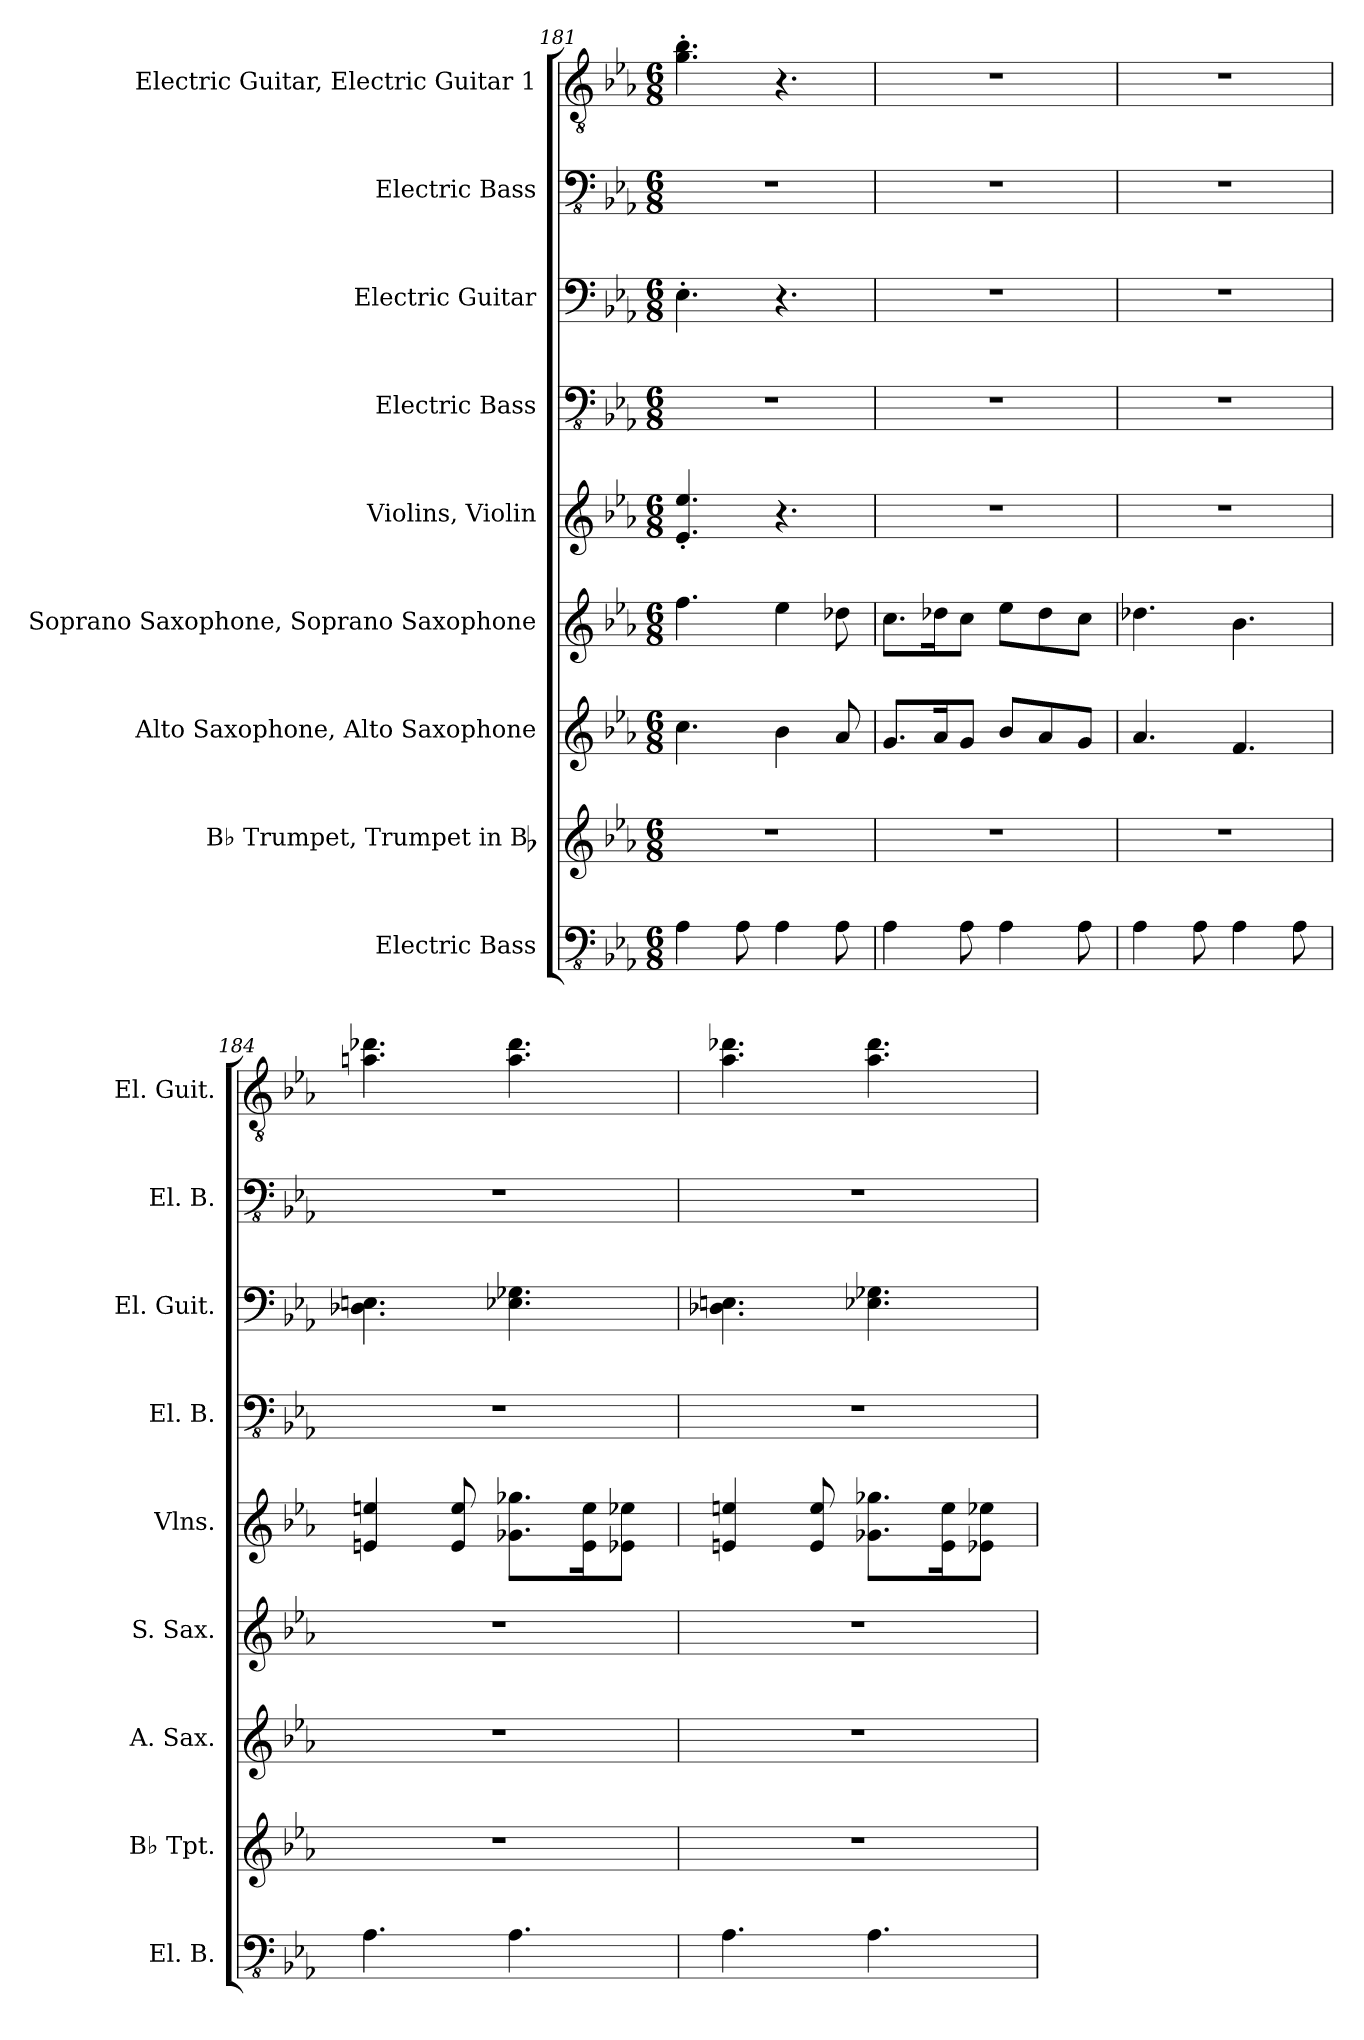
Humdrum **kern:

**kern	**kern	**kern	**kern	**kern	**kern	**kern	**kern	**kern
*part9	*part8	*part7	*part6	*part5	*part4	*part3	*part2	*part1
*staff9	*staff8	*staff7	*staff6	*staff5	*staff4	*staff3	*staff2	*staff1
*I"Electric Bass	*I"B♭ Trumpet, Trumpet in Bb	*I"Alto Saxophone, Alto Saxophone	*I"Soprano Saxophone, Soprano Saxophone	*I"Violins, Violin	*I"Electric Bass	*I"Electric Guitar	*I"Electric Bass	*I"Electric Guitar, Electric Guitar 1
*I'El. B.	*I'B♭ Tpt.	*I'A. Sax.	*I'S. Sax.	*I'Vlns.	*I'El. B.	*I'El. Guit.	*I'El. B.	*I'El. Guit.
*clefFv4	*clefG2	*clefG2	*clefG2	*clefG2	*clefFv4	*clefF4	*clefFv4	*clefGv2
*	*ITrd1c2	*ITrd5c9	*ITrd1c2	*	*	*	*	*
*k[b-e-a-]	*k[b-e-a-d-g-]	*k[b-e-a-d-g-c-]	*k[b-e-a-d-g-]	*k[b-e-a-]	*k[b-e-a-]	*k[b-e-a-]	*k[b-e-a-]	*k[b-e-a-]
*M6/8	*M6/8	*M6/8	*M6/8	*M6/8	*M6/8	*M6/8	*M6/8	*M6/8
=181	=181	=181	=181	=181	=181	=181	=181	=181
4AA-\	2.r	4.e-\	4.ee-\	4.e-/' 4.ee-/'	2.r	4.E-'\	2.r	4.g\' 4.b-\'
8AA-\	.	.	.	.	.	.	.	.
4AA-\	.	4d-\	4dd-\	4.r	.	4.r	.	4.r
8AA-\	.	8c-/	8cc-X\	.	.	.	.	.
!!LO:PB:g=z
=182	=182	=182	=182	=182	=182	=182	=182	=182
4AA-\	2.r	8.B-/L	8.b-\L	2.r	2.r	2.r	2.r	2.r
.	.	16c-/K	16cc-X\K	.	.	.	.	.
8AA-\	.	8B-/J	8b-\J	.	.	.	.	.
4AA-\	.	8d-/L	8dd-\L	.	.	.	.	.
.	.	8c-/	8cc-\	.	.	.	.	.
8AA-\	.	8B-/J	8b-\J	.	.	.	.	.
=183	=183	=183	=183	=183	=183	=183	=183	=183
4AA-\	2.r	4.c-/	4.cc-X\	2.r	2.r	2.r	2.r	2.r
8AA-\	.	.	.	.	.	.	.	.
4AA-\	.	4.A-/	4.a-\	.	.	.	.	.
8AA-\	.	.	.	.	.	.	.	.
=184	=184	=184	=184	=184	=184	=184	=184	=184
4.AA-\	2.r	2.r	2.r	4en/ 4een/	2.r	4.D-X\ 4.En\	2.r	4.an\ 4.dd-X\
.	.	.	.	8e/ 8ee/	.	.	.	.
4.AA-\	.	.	.	8.g-X\ 8.gg-X\L	.	4.E-X\ 4.G-X\	.	4.a\ 4.dd-\
.	.	.	.	16e\ 16ee\K	.	.	.	.
.	.	.	.	8e-X\ 8ee-X\J	.	.	.	.
=185	=185	=185	=185	=185	=185	=185	=185	=185
4.AA-\	2.r	2.r	2.r	4en/ 4een/	2.r	4.D-X\ 4.En\	2.r	4.a-\ 4.dd-X\
.	.	.	.	8e/ 8ee/	.	.	.	.
4.AA-\	.	.	.	8.g-X\ 8.gg-X\L	.	4.E-X\ 4.G-X\	.	4.a-\ 4.dd-\
.	.	.	.	16e\ 16ee\K	.	.	.	.
.	.	.	.	8e-X\ 8ee-X\J	.	.	.	.
=	=	=	=	=	=	=	=	=
*-	*-	*-	*-	*-	*-	*-	*-	*-
